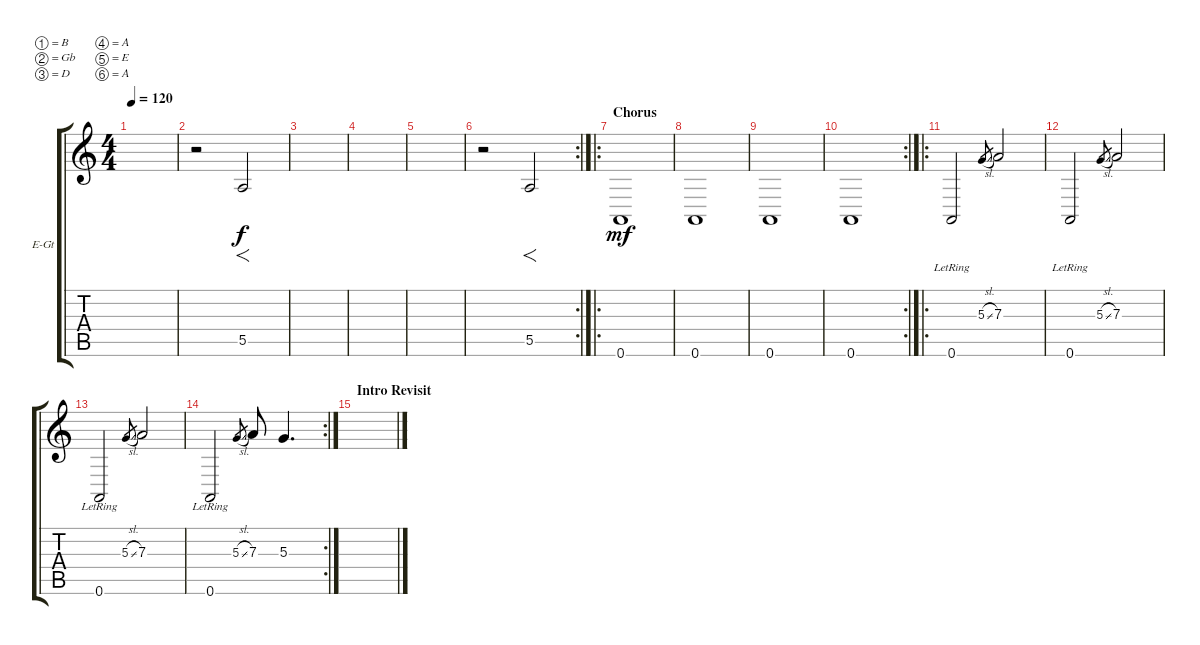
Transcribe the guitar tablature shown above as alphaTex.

\bracketExtendMode groupsimilarinstruments
\firstSystemTrackNameOrientation horizontal
\otherSystemsTrackNameOrientation horizontal
\track ("Rhythm Guitar" "E-Gt") {instrument distortionguitar}
\staff {score tabs}
\tuning (B3 Gb3 D3 A2 E2 A1)
\ts (4 4)
\tempo 120
\clef g2
\ks c
|
r.2 5.5.2{f} |
|
|
|
\rc 2
r.2 5.5.2{f} |
\ro
\section ("" "Chorus")
0.6.1{dy mf} |
0.6.1 |
0.6.1 |
\rc 2
0.6.1 |
\ro
0.6{lr}.2 5.3{sl}.8{gr} 7.3.2 |
0.6{lr}.2 5.3{sl}.8{gr} 7.3.2 |
0.6{lr}.2 5.3{sl}.8{gr} 7.3.2 |
\rc 2
0.6{lr}.2 5.3{sl}.8{gr} 7.3.8 5.3.4{d} |
\section ("" "Intro Revisit")
